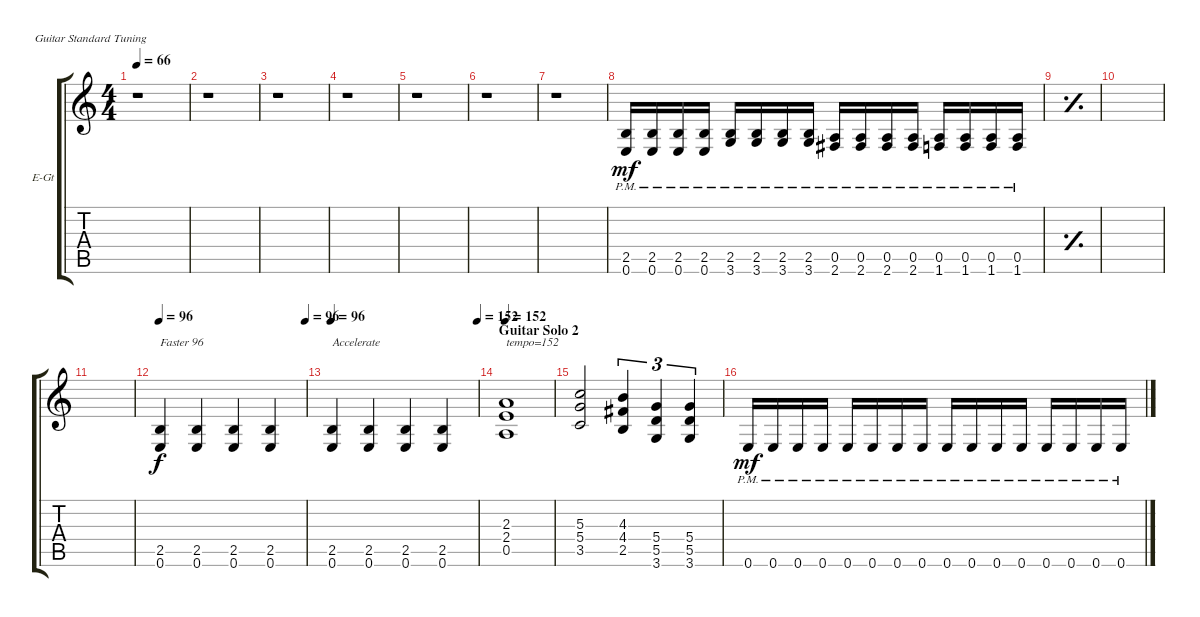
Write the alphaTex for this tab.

\bracketExtendMode groupsimilarinstruments
\firstSystemTrackNameOrientation horizontal
\otherSystemsTrackNameOrientation horizontal
\track ("Gtr. I" "E-Gt") {instrument overdrivenguitar}
\staff {score tabs}
\tuning (E4 B3 G3 D3 A2 E2)
\ts (4 4)
\tempo 66
\clef g2
\ks c
r.1{dy mf} |
r.1 |
r.1 |
r.1 |
r.1 |
r.1 |
r.1 |
(2.5{pm} 0.6{pm}).16 (2.5{pm} 0.6{pm}).16 (2.5{pm} 0.6{pm}).16 (2.5{pm} 0.6{pm}).16 (2.5{pm} 3.6{pm}).16 (2.5{pm} 3.6{pm}).16 (2.5{pm} 3.6{pm}).16 (2.5{pm} 3.6{pm}).16 (0.5{pm} 2.6{pm}).16 (0.5{pm} 2.6{pm}).16 (0.5{pm} 2.6{pm}).16 (0.5{pm} 2.6{pm}).16 (0.5{pm} 1.6{pm}).16 (0.5{pm} 1.6{pm}).16 (0.5{pm} 1.6{pm}).16 (0.5{pm} 1.6{pm}).16 |
\simile simple
|
|
|
\tempo 96
\tempo (96 1)
\simile none
(2.5 0.6).4{txt "Faster 96" dy f} (2.5 0.6).4 (2.5 0.6).4 (2.5 0.6).4 |
\tempo 96
\tempo (152 1)
(2.5 0.6).4{txt "Accelerate"} (2.5 0.6).4 (2.5 0.6).4 (2.5 0.6).4 |
\section ("" "Guitar Solo 2")
\tempo 152
(2.3 2.4 0.5).1{txt "tempo=152"} |
(5.3 5.4 3.5).2 (4.3 4.4 2.5).4{tu (3 2)} (5.4 5.5 3.6).4{tu (3 2)} (5.4 5.5 3.6).4{tu (3 2)} |
0.6{pm}.16{dy mf} 0.6{pm}.16 0.6{pm}.16 0.6{pm}.16 0.6{pm}.16 0.6{pm}.16 0.6{pm}.16 0.6{pm}.16 0.6{pm}.16 0.6{pm}.16 0.6{pm}.16 0.6{pm}.16 0.6{pm}.16 0.6{pm}.16 0.6{pm}.16 0.6{pm}.16
